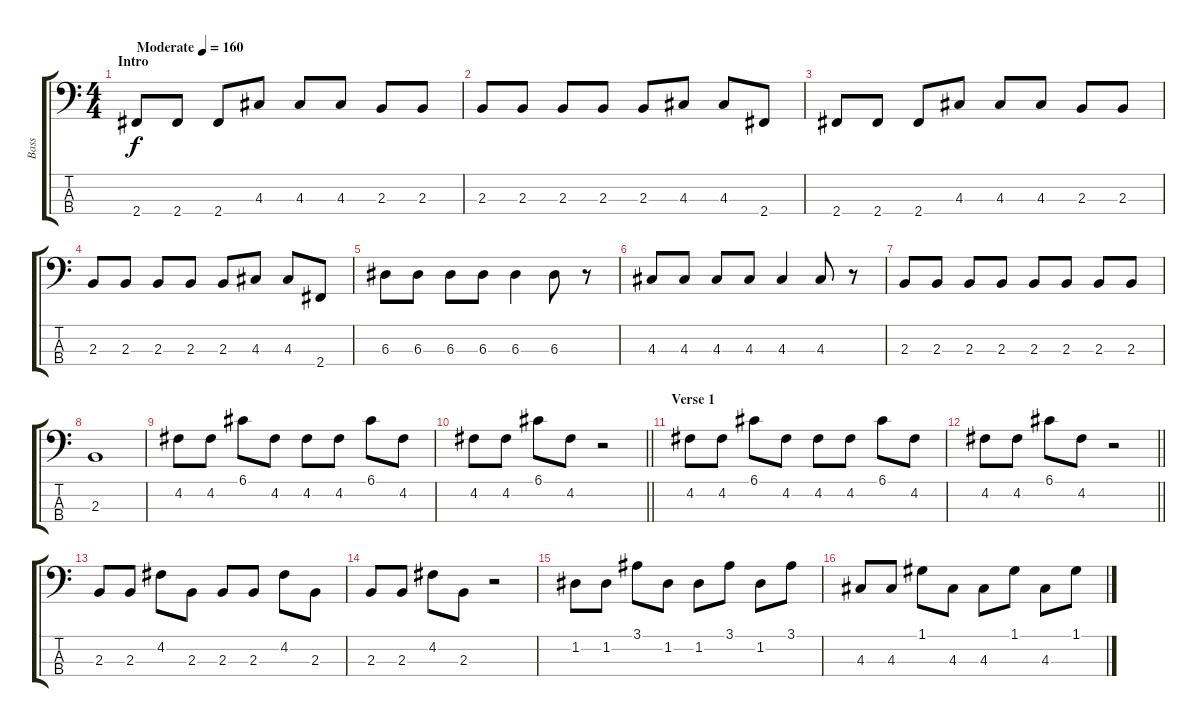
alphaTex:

\track ("Bass" "Bass") {instrument electricbasspick}
\staff {score tabs}
\tuning (G2 D2 A1 E1) {hide}
\ts (4 4)
\section ("" "Intro")
\tempo (160 "Moderate")
\clef f4
\ks c
2.4.8{dy f instrument electricbasspick} 2.4.8 2.4.8 4.3.8 4.3.8 4.3.8 2.3.8 2.3.8 |
2.3.8 2.3.8 2.3.8 2.3.8 2.3.8 4.3.8 4.3.8 2.4.8 |
2.4.8 2.4.8 2.4.8 4.3.8 4.3.8 4.3.8 2.3.8 2.3.8 |
2.3.8 2.3.8 2.3.8 2.3.8 2.3.8 4.3.8 4.3.8 2.4.8 |
6.3.8 6.3.8 6.3.8 6.3.8 6.3.4 6.3.8 r.8 |
4.3.8 4.3.8 4.3.8 4.3.8 4.3.4 4.3.8 r.8 |
2.3.8 2.3.8 2.3.8 2.3.8 2.3.8 2.3.8 2.3.8 2.3.8 |
2.3.1 |
4.2.8 4.2.8 6.1.8 4.2.8 4.2.8 4.2.8 6.1.8 4.2.8 |
\barLineRight lightlight
4.2.8 4.2.8 6.1.8 4.2.8 r.2 |
\section ("" "Verse 1")
4.2.8 4.2.8 6.1.8 4.2.8 4.2.8 4.2.8 6.1.8 4.2.8 |
\barLineRight lightlight
4.2.8 4.2.8 6.1.8 4.2.8 r.2 |
2.3.8 2.3.8 4.2.8 2.3.8 2.3.8 2.3.8 4.2.8 2.3.8 |
2.3.8 2.3.8 4.2.8 2.3.8 r.2 |
1.2.8 1.2.8 3.1.8 1.2.8 1.2.8 3.1.8 1.2.8 3.1.8 |
4.3.8 4.3.8 1.1.8 4.3.8 4.3.8 1.1.8 4.3.8 1.1.8
